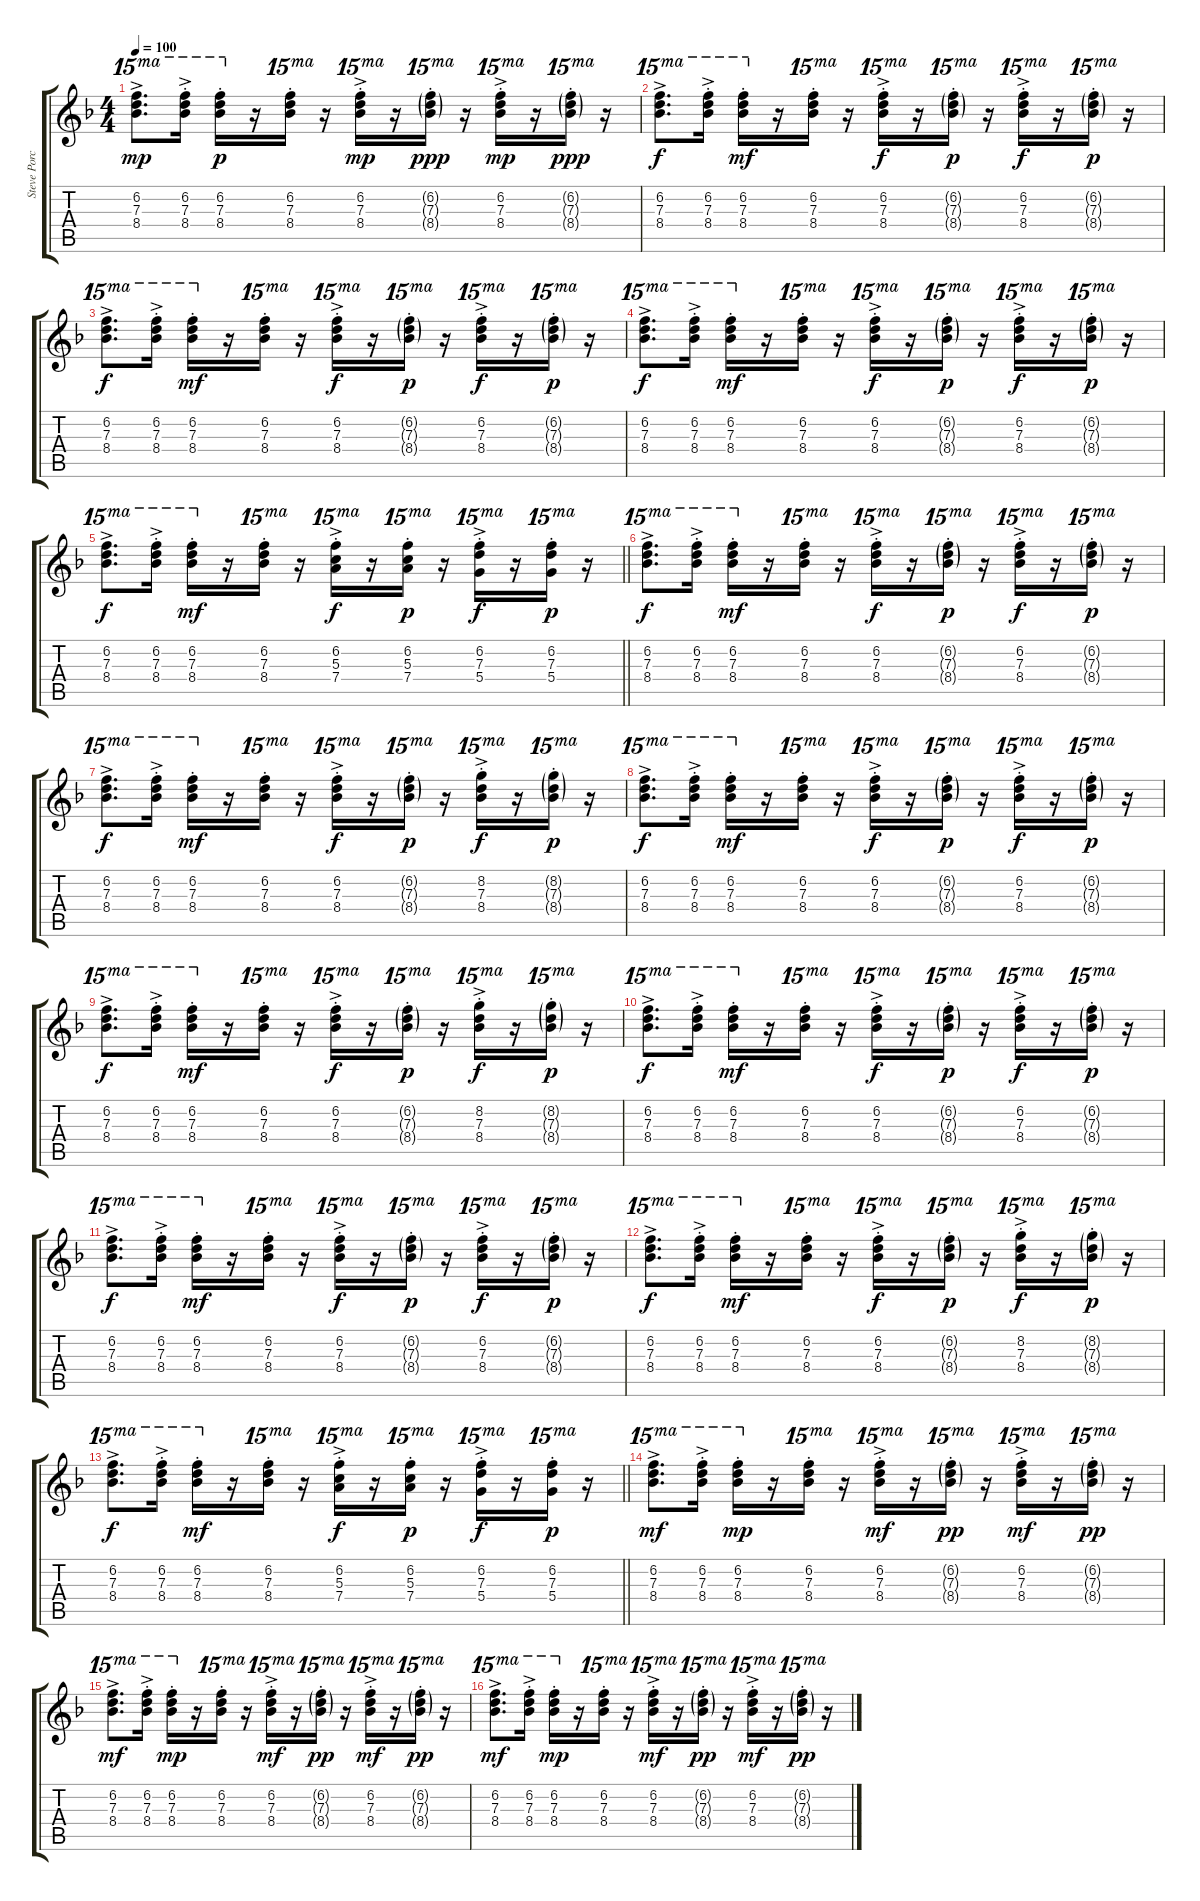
\track ("Steve Porcaro-3" "Steve Porc") {instrument rockorgan}
\staff {score tabs}
\tuning (E7 B6 G6 D6 A5 E5) {hide}
\ts (4 4)
\tempo 100
\clef g2
\ks f
(6.2{ac} 7.3{ac} 8.4{ac}).8{d ot 15ma dy mp} (6.2{ac st} 7.3{ac st} 8.4{ac st}).16{ot 15ma} (6.2{st} 7.3{st} 8.4{st}).16{ot 15ma dy p} r.16 (6.2{st} 7.3{st} 8.4{st}).16{ot 15ma} r.16 (6.2{ac st} 7.3{ac st} 8.4{ac st}).16{ot 15ma dy mp} r.16 (6.2{g st} 7.3{g st} 8.4{g st}).16{ot 15ma dy ppp} r.16 (6.2{ac st} 7.3{ac st} 8.4{ac st}).16{ot 15ma dy mp} r.16 (6.2{g st} 7.3{g st} 8.4{g st}).16{ot 15ma dy ppp} r.16 |
(6.2{ac} 7.3{ac} 8.4{ac}).8{d ot 15ma dy f} (6.2{ac st} 7.3{ac st} 8.4{ac st}).16{ot 15ma} (6.2{st} 7.3{st} 8.4{st}).16{ot 15ma dy mf} r.16 (6.2{st} 7.3{st} 8.4{st}).16{ot 15ma} r.16 (6.2{ac st} 7.3{ac st} 8.4{ac st}).16{ot 15ma dy f} r.16 (6.2{g st} 7.3{g st} 8.4{g st}).16{ot 15ma dy p} r.16 (6.2{ac st} 7.3{ac st} 8.4{ac st}).16{ot 15ma dy f} r.16 (6.2{g st} 7.3{g st} 8.4{g st}).16{ot 15ma dy p} r.16 |
(6.2{ac} 7.3{ac} 8.4{ac}).8{d ot 15ma dy f} (6.2{ac st} 7.3{ac st} 8.4{ac st}).16{ot 15ma} (6.2{st} 7.3{st} 8.4{st}).16{ot 15ma dy mf} r.16 (6.2{st} 7.3{st} 8.4{st}).16{ot 15ma} r.16 (6.2{ac st} 7.3{ac st} 8.4{ac st}).16{ot 15ma dy f} r.16 (6.2{g st} 7.3{g st} 8.4{g st}).16{ot 15ma dy p} r.16 (6.2{ac st} 7.3{ac st} 8.4{ac st}).16{ot 15ma dy f} r.16 (6.2{g st} 7.3{g st} 8.4{g st}).16{ot 15ma dy p} r.16 |
(6.2{ac} 7.3{ac} 8.4{ac}).8{d ot 15ma dy f} (6.2{ac st} 7.3{ac st} 8.4{ac st}).16{ot 15ma} (6.2{st} 7.3{st} 8.4{st}).16{ot 15ma dy mf} r.16 (6.2{st} 7.3{st} 8.4{st}).16{ot 15ma} r.16 (6.2{ac st} 7.3{ac st} 8.4{ac st}).16{ot 15ma dy f} r.16 (6.2{g st} 7.3{g st} 8.4{g st}).16{ot 15ma dy p} r.16 (6.2{ac st} 7.3{ac st} 8.4{ac st}).16{ot 15ma dy f} r.16 (6.2{g st} 7.3{g st} 8.4{g st}).16{ot 15ma dy p} r.16 |
\barLineRight lightlight
(6.2{ac} 7.3{ac} 8.4{ac}).8{d ot 15ma dy f} (6.2{ac st} 7.3{ac st} 8.4{ac st}).16{ot 15ma} (6.2{st} 7.3{st} 8.4{st}).16{ot 15ma dy mf} r.16 (6.2{st} 7.3{st} 8.4{st}).16{ot 15ma} r.16 (6.2{ac st} 5.3{ac st} 7.4{ac st}).16{ot 15ma dy f} r.16 (6.2{st} 5.3{st} 7.4{st}).16{ot 15ma dy p} r.16 (6.2{ac st} 7.3{ac st} 5.4{ac st}).16{ot 15ma dy f} r.16 (6.2{st} 7.3{st} 5.4{st}).16{ot 15ma dy p} r.16 |
(6.2{ac} 7.3{ac} 8.4{ac}).8{d ot 15ma dy f} (6.2{ac st} 7.3{ac st} 8.4{ac st}).16{ot 15ma} (6.2{st} 7.3{st} 8.4{st}).16{ot 15ma dy mf} r.16 (6.2{st} 7.3{st} 8.4{st}).16{ot 15ma} r.16 (6.2{ac st} 7.3{ac st} 8.4{ac st}).16{ot 15ma dy f} r.16 (6.2{g st} 7.3{g st} 8.4{g st}).16{ot 15ma dy p} r.16 (6.2{ac st} 7.3{ac st} 8.4{ac st}).16{ot 15ma dy f} r.16 (6.2{g st} 7.3{g st} 8.4{g st}).16{ot 15ma dy p} r.16 |
(6.2{ac} 7.3{ac} 8.4{ac}).8{d ot 15ma dy f} (6.2{ac st} 7.3{ac st} 8.4{ac st}).16{ot 15ma} (6.2{st} 7.3{st} 8.4{st}).16{ot 15ma dy mf} r.16 (6.2{st} 7.3{st} 8.4{st}).16{ot 15ma} r.16 (6.2{ac st} 7.3{ac st} 8.4{ac st}).16{ot 15ma dy f} r.16 (6.2{g st} 7.3{g st} 8.4{g st}).16{ot 15ma dy p} r.16 (8.2{ac st} 7.3{ac st} 8.4{ac st}).16{ot 15ma dy f} r.16 (8.2{g st} 7.3{g st} 8.4{g st}).16{ot 15ma dy p} r.16 |
(6.2{ac} 7.3{ac} 8.4{ac}).8{d ot 15ma dy f} (6.2{ac st} 7.3{ac st} 8.4{ac st}).16{ot 15ma} (6.2{st} 7.3{st} 8.4{st}).16{ot 15ma dy mf} r.16 (6.2{st} 7.3{st} 8.4{st}).16{ot 15ma} r.16 (6.2{ac st} 7.3{ac st} 8.4{ac st}).16{ot 15ma dy f} r.16 (6.2{g st} 7.3{g st} 8.4{g st}).16{ot 15ma dy p} r.16 (6.2{ac st} 7.3{ac st} 8.4{ac st}).16{ot 15ma dy f} r.16 (6.2{g st} 7.3{g st} 8.4{g st}).16{ot 15ma dy p} r.16 |
(6.2{ac} 7.3{ac} 8.4{ac}).8{d ot 15ma dy f} (6.2{ac st} 7.3{ac st} 8.4{ac st}).16{ot 15ma} (6.2{st} 7.3{st} 8.4{st}).16{ot 15ma dy mf} r.16 (6.2{st} 7.3{st} 8.4{st}).16{ot 15ma} r.16 (6.2{ac st} 7.3{ac st} 8.4{ac st}).16{ot 15ma dy f} r.16 (6.2{g st} 7.3{g st} 8.4{g st}).16{ot 15ma dy p} r.16 (8.2{ac st} 7.3{ac st} 8.4{ac st}).16{ot 15ma dy f} r.16 (8.2{g st} 7.3{g st} 8.4{g st}).16{ot 15ma dy p} r.16 |
(6.2{ac} 7.3{ac} 8.4{ac}).8{d ot 15ma dy f} (6.2{ac st} 7.3{ac st} 8.4{ac st}).16{ot 15ma} (6.2{st} 7.3{st} 8.4{st}).16{ot 15ma dy mf} r.16 (6.2{st} 7.3{st} 8.4{st}).16{ot 15ma} r.16 (6.2{ac st} 7.3{ac st} 8.4{ac st}).16{ot 15ma dy f} r.16 (6.2{g st} 7.3{g st} 8.4{g st}).16{ot 15ma dy p} r.16 (6.2{ac st} 7.3{ac st} 8.4{ac st}).16{ot 15ma dy f} r.16 (6.2{g st} 7.3{g st} 8.4{g st}).16{ot 15ma dy p} r.16 |
(6.2{ac} 7.3{ac} 8.4{ac}).8{d ot 15ma dy f} (6.2{ac st} 7.3{ac st} 8.4{ac st}).16{ot 15ma} (6.2{st} 7.3{st} 8.4{st}).16{ot 15ma dy mf} r.16 (6.2{st} 7.3{st} 8.4{st}).16{ot 15ma} r.16 (6.2{ac st} 7.3{ac st} 8.4{ac st}).16{ot 15ma dy f} r.16 (6.2{g st} 7.3{g st} 8.4{g st}).16{ot 15ma dy p} r.16 (6.2{ac st} 7.3{ac st} 8.4{ac st}).16{ot 15ma dy f} r.16 (6.2{g st} 7.3{g st} 8.4{g st}).16{ot 15ma dy p} r.16 |
(6.2{ac} 7.3{ac} 8.4{ac}).8{d ot 15ma dy f} (6.2{ac st} 7.3{ac st} 8.4{ac st}).16{ot 15ma} (6.2{st} 7.3{st} 8.4{st}).16{ot 15ma dy mf} r.16 (6.2{st} 7.3{st} 8.4{st}).16{ot 15ma} r.16 (6.2{ac st} 7.3{ac st} 8.4{ac st}).16{ot 15ma dy f} r.16 (6.2{g st} 7.3{g st} 8.4{g st}).16{ot 15ma dy p} r.16 (8.2{ac st} 7.3{ac st} 8.4{ac st}).16{ot 15ma dy f} r.16 (8.2{g st} 7.3{g st} 8.4{g st}).16{ot 15ma dy p} r.16 |
\barLineRight lightlight
(6.2{ac} 7.3{ac} 8.4{ac}).8{d ot 15ma dy f} (6.2{ac st} 7.3{ac st} 8.4{ac st}).16{ot 15ma} (6.2{st} 7.3{st} 8.4{st}).16{ot 15ma dy mf} r.16 (6.2{st} 7.3{st} 8.4{st}).16{ot 15ma} r.16 (6.2{ac st} 5.3{ac st} 7.4{ac st}).16{ot 15ma dy f} r.16 (6.2{st} 5.3{st} 7.4{st}).16{ot 15ma dy p} r.16 (6.2{ac st} 7.3{ac st} 5.4{ac st}).16{ot 15ma dy f} r.16 (6.2{st} 7.3{st} 5.4{st}).16{ot 15ma dy p} r.16 |
(6.2{ac} 7.3{ac} 8.4{ac}).8{d ot 15ma dy mf} (6.2{ac st} 7.3{ac st} 8.4{ac st}).16{ot 15ma} (6.2{st} 7.3{st} 8.4{st}).16{ot 15ma dy mp} r.16 (6.2{st} 7.3{st} 8.4{st}).16{ot 15ma} r.16 (6.2{ac st} 7.3{ac st} 8.4{ac st}).16{ot 15ma dy mf} r.16 (6.2{g st} 7.3{g st} 8.4{g st}).16{ot 15ma dy pp} r.16 (6.2{ac st} 7.3{ac st} 8.4{ac st}).16{ot 15ma dy mf} r.16 (6.2{g st} 7.3{g st} 8.4{g st}).16{ot 15ma dy pp} r.16 |
(6.2{ac} 7.3{ac} 8.4{ac}).8{d ot 15ma dy mf} (6.2{ac st} 7.3{ac st} 8.4{ac st}).16{ot 15ma} (6.2{st} 7.3{st} 8.4{st}).16{ot 15ma dy mp} r.16 (6.2{st} 7.3{st} 8.4{st}).16{ot 15ma} r.16 (6.2{ac st} 7.3{ac st} 8.4{ac st}).16{ot 15ma dy mf} r.16 (6.2{g st} 7.3{g st} 8.4{g st}).16{ot 15ma dy pp} r.16 (6.2{ac st} 7.3{ac st} 8.4{ac st}).16{ot 15ma dy mf} r.16 (6.2{g st} 7.3{g st} 8.4{g st}).16{ot 15ma dy pp} r.16 |
(6.2{ac} 7.3{ac} 8.4{ac}).8{d ot 15ma dy mf} (6.2{ac st} 7.3{ac st} 8.4{ac st}).16{ot 15ma} (6.2{st} 7.3{st} 8.4{st}).16{ot 15ma dy mp} r.16 (6.2{st} 7.3{st} 8.4{st}).16{ot 15ma} r.16 (6.2{ac st} 7.3{ac st} 8.4{ac st}).16{ot 15ma dy mf} r.16 (6.2{g st} 7.3{g st} 8.4{g st}).16{ot 15ma dy pp} r.16 (6.2{ac st} 7.3{ac st} 8.4{ac st}).16{ot 15ma dy mf} r.16 (6.2{g st} 7.3{g st} 8.4{g st}).16{ot 15ma dy pp} r.16
